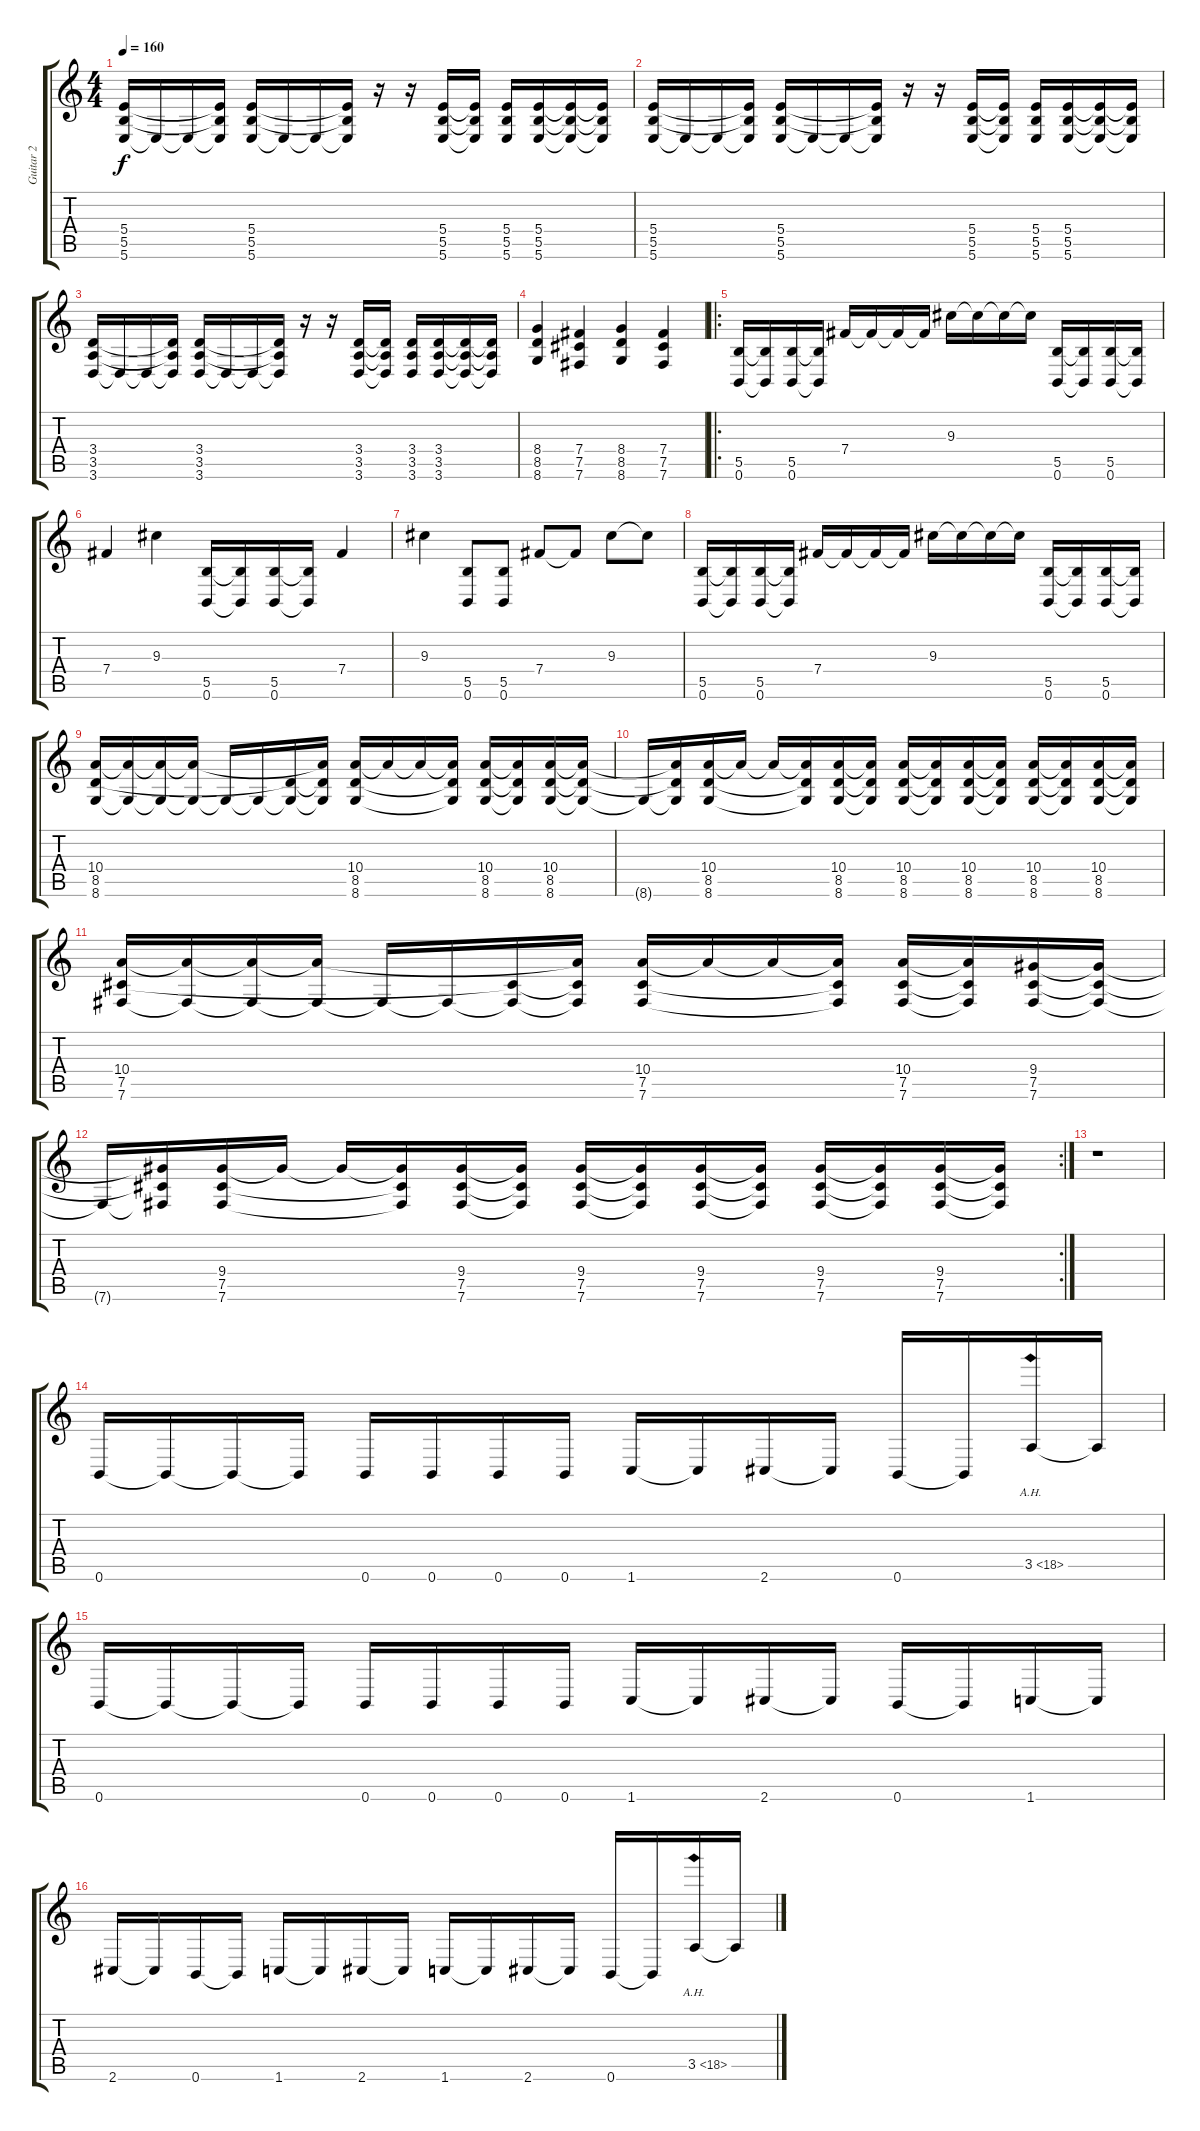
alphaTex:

\track ("Guitar 2" "Guitar 2") {instrument distortionguitar}
\staff {score tabs}
\tuning (Db4 Ab3 E3 B2 Gb2 B1) {hide}
\ts (4 4)
\tempo 160
\clef g2
\ks c
(5.4 5.5 5.6).16{dy f} 5.6{t}.16 5.6{t}.16 (5.4{t} 5.5{t} 5.6{t}).16 (5.4 5.5 5.6).16 5.6{t}.16 5.6{t}.16 (5.4{t} 5.5{t} 5.6{t}).16 r.16 r.16 (5.4 5.5 5.6).16 (5.4{t} 5.5{t} 5.6{t}).16 (5.4 5.5 5.6).16 (5.4 5.5 5.6).16 (5.4{t} 5.5{t} 5.6{t}).16 (5.4{t} 5.5{t} 5.6{t}).16 |
(5.4 5.5 5.6).16 5.6{t}.16 5.6{t}.16 (5.4{t} 5.5{t} 5.6{t}).16 (5.4 5.5 5.6).16 5.6{t}.16 5.6{t}.16 (5.4{t} 5.5{t} 5.6{t}).16 r.16 r.16 (5.4 5.5 5.6).16 (5.4{t} 5.5{t} 5.6{t}).16 (5.4 5.5 5.6).16 (5.4 5.5 5.6).16 (5.4{t} 5.5{t} 5.6{t}).16 (5.4{t} 5.5{t} 5.6{t}).16 |
(3.4 3.5 3.6).16 3.6{t}.16 3.6{t}.16 (3.4{t} 3.5{t} 3.6{t}).16 (3.4 3.5 3.6).16 3.6{t}.16 3.6{t}.16 (3.4{t} 3.5{t} 3.6{t}).16 r.16 r.16 (3.4 3.5 3.6).16 (3.4{t} 3.5{t} 3.6{t}).16 (3.4 3.5 3.6).16 (3.4 3.5 3.6).16 (3.4{t} 3.5{t} 3.6{t}).16 (3.4{t} 3.5{t} 3.6{t}).16 |
(8.4 8.5 8.6).4 (7.4 7.5 7.6).4 (8.4 8.5 8.6).4 (7.4 7.5 7.6).4 |
\ro
(5.5 0.6).16 (5.5{t} 0.6{t}).16 (5.5 0.6).16 (5.5{t} 0.6{t}).16 7.4.16 7.4{t}.16 7.4{t}.16 7.4{t}.16 9.3.16 9.3{t}.16 9.3{t}.16 9.3{t}.16 (5.5 0.6).16 (5.5{t} 0.6{t}).16 (5.5 0.6).16 (5.5{t} 0.6{t}).16 |
7.4.4 9.3.4 (5.5 0.6).16 (5.5{t} 0.6{t}).16 (5.5 0.6).16 (5.5{t} 0.6{t}).16 7.4.4 |
9.3.4 (5.5 0.6).8 (5.5 0.6).8 7.4.8 7.4{t}.8 9.3.8 9.3{t}.8 |
(5.5 0.6).16 (5.5{t} 0.6{t}).16 (5.5 0.6).16 (5.5{t} 0.6{t}).16 7.4.16 7.4{t}.16 7.4{t}.16 7.4{t}.16 9.3.16 9.3{t}.16 9.3{t}.16 9.3{t}.16 (5.5 0.6).16 (5.5{t} 0.6{t}).16 (5.5 0.6).16 (5.5{t} 0.6{t}).16 |
(10.4 8.5 8.6).16 (10.4{t} 8.6{t}).16 (10.4{t} 8.6{t}).16 (10.4{t} 8.6{t}).16 8.6{t}.16 8.6{t}.16 (8.5{t} 8.6{t}).16 (10.4{t} 8.5{t} 8.6{t}).16 (10.4 8.5 8.6).16 10.4{t}.16 10.4{t}.16 (10.4{t} 8.5{t} 8.6{t}).16 (10.4 8.5 8.6).16 (10.4{t} 8.5{t} 8.6{t}).16 (10.4 8.5 8.6).16 (10.4{t} 8.5{t} 8.6{t}).16 |
8.6{t}.16 (10.4{t} 8.5{t} 8.6{t}).16 (10.4 8.5 8.6).16 10.4{t}.16 10.4{t}.16 (10.4{t} 8.5{t} 8.6{t}).16 (10.4 8.5 8.6).16 (10.4{t} 8.5{t} 8.6{t}).16 (10.4 8.5 8.6).16 (10.4{t} 8.5{t} 8.6{t}).16 (10.4 8.5 8.6).16 (10.4{t} 8.5{t} 8.6{t}).16 (10.4 8.5 8.6).16 (10.4{t} 8.5{t} 8.6{t}).16 (10.4 8.5 8.6).16 (10.4{t} 8.5{t} 8.6{t}).16 |
(10.4 7.5 7.6).16 (10.4{t} 7.6{t}).16 (10.4{t} 7.6{t}).16 (10.4{t} 7.6{t}).16 7.6{t}.16 7.6{t}.16 (7.5{t} 7.6{t}).16 (10.4{t} 7.5{t} 7.6{t}).16 (10.4 7.5 7.6).16 10.4{t}.16 10.4{t}.16 (10.4{t} 7.5{t} 7.6{t}).16 (10.4 7.5 7.6).16 (10.4{t} 7.5{t} 7.6{t}).16 (9.4 7.5 7.6).16 (9.4{t} 7.5{t} 7.6{t}).16 |
\rc 2
7.6{t}.16 (9.4{t} 7.5{t} 7.6{t}).16 (9.4 7.5 7.6).16 9.4{t}.16 9.4{t}.16 (9.4{t} 7.5{t} 7.6{t}).16 (9.4 7.5 7.6).16 (9.4{t} 7.5{t} 7.6{t}).16 (9.4 7.5 7.6).16 (9.4{t} 7.5{t} 7.6{t}).16 (9.4 7.5 7.6).16 (9.4{t} 7.5{t} 7.6{t}).16 (9.4 7.5 7.6).16 (9.4{t} 7.5{t} 7.6{t}).16 (9.4 7.5 7.6).16 (9.4{t} 7.5{t} 7.6{t}).16 |
r.1 |
0.6.16 0.6{t}.16 0.6{t}.16 0.6{t}.16 0.6.16 0.6.16 0.6.16 0.6.16 1.6.16 1.6{t}.16 2.6.16 2.6{t}.16 0.6.16 0.6{t}.16 3.5{ah 15}.16 3.5{t}.16 |
0.6.16 0.6{t}.16 0.6{t}.16 0.6{t}.16 0.6.16 0.6.16 0.6.16 0.6.16 1.6.16 1.6{t}.16 2.6.16 2.6{t}.16 0.6.16 0.6{t}.16 1.6.16 1.6{t}.16 |
2.6.16 2.6{t}.16 0.6.16 0.6{t}.16 1.6.16 1.6{t}.16 2.6.16 2.6{t}.16 1.6.16 1.6{t}.16 2.6.16 2.6{t}.16 0.6.16 0.6{t}.16 3.5{ah 15}.16 3.5{t}.16
